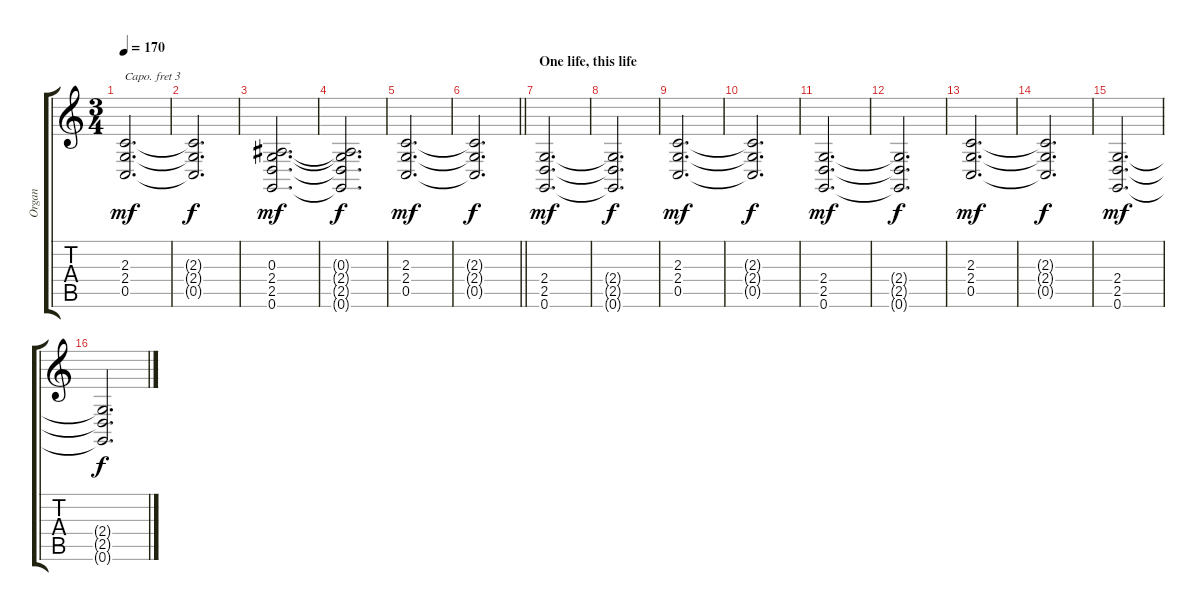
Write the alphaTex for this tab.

\track ("Organ" "Organ") {instrument drawbarorgan}
\staff {score tabs}
\capo 3
\tuning (E4 B3 G3 D3 A2 E2) {hide}
\ts (3 4)
\tempo 170
\clef g2
\ks c
(2.3 2.4 0.5).2{d dy mf} |
(2.3{t} 2.4{t} 0.5{t}).2{d dy f} |
(0.3 2.4 2.5 0.6).2{d dy mf} |
(0.3{t} 2.4{t} 2.5{t} 0.6{t}).2{d dy f} |
(2.3 2.4 0.5).2{d dy mf} |
\barLineRight lightlight
(2.3{t} 2.4{t} 0.5{t}).2{d dy f} |
\section ("" "One life, this life")
(2.4 2.5 0.6).2{d dy mf} |
(2.4{t} 2.5{t} 0.6{t}).2{d dy f} |
(2.3 2.4 0.5).2{d dy mf} |
(2.3{t} 2.4{t} 0.5{t}).2{d dy f} |
(2.4 2.5 0.6).2{d dy mf} |
(2.4{t} 2.5{t} 0.6{t}).2{d dy f} |
(2.3 2.4 0.5).2{d dy mf} |
(2.3{t} 2.4{t} 0.5{t}).2{d dy f} |
(2.4 2.5 0.6).2{d dy mf} |
(2.4{t} 2.5{t} 0.6{t}).2{d dy f}
